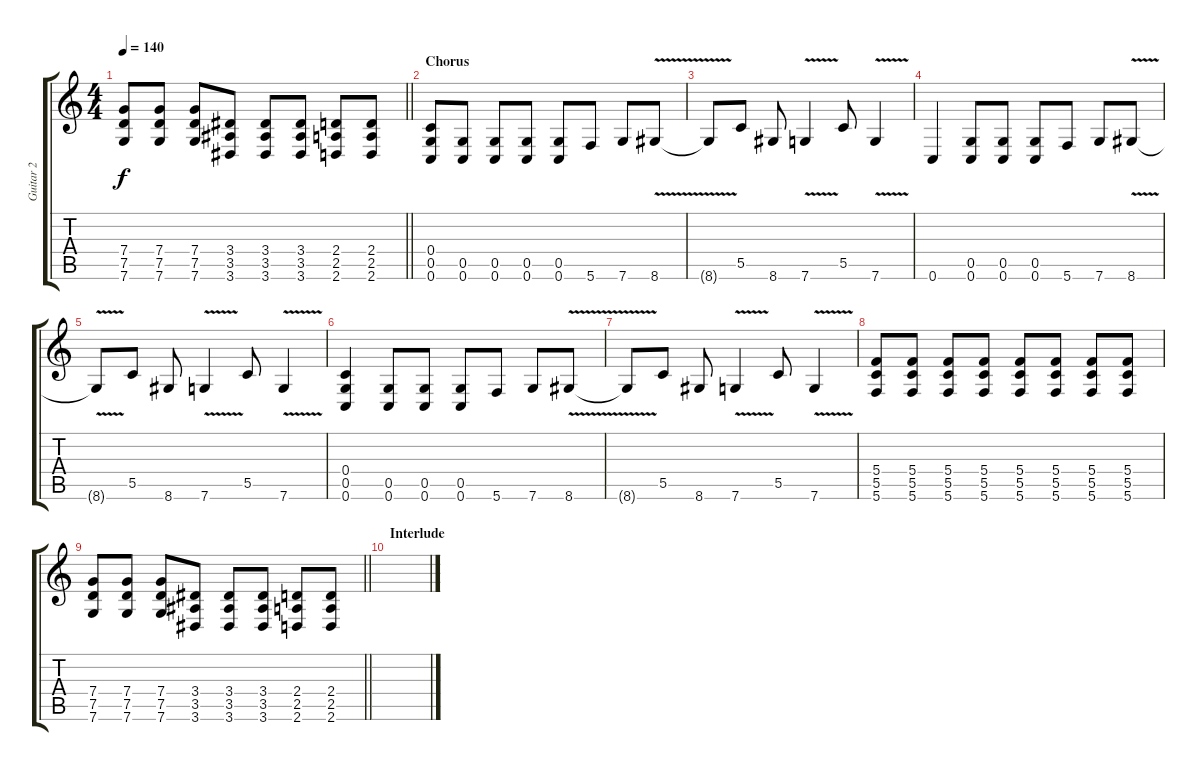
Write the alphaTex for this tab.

\track ("Guitar 2" "Guitar 2") {instrument distortionguitar}
\staff {score tabs}
\tuning (D4 A3 F3 C3 G2 C2) {hide}
\ts (4 4)
\tempo 140
\clef g2
\barLineRight lightlight
\ks c
(7.4 7.5 7.6).8{dy f} (7.4 7.5 7.6).8 (7.4 7.5 7.6).8 (3.4 3.5 3.6).8 (3.4 3.5 3.6).8 (3.4 3.5 3.6).8 (2.4 2.5 2.6).8 (2.4 2.5 2.6).8 |
\section ("" "Chorus")
(0.4 0.5 0.6).8 (0.5 0.6).8 (0.5 0.6).8 (0.5 0.6).8 (0.5 0.6).8 5.6.8 7.6.8 8.6{v}.8 |
8.6{t}.8 5.5.8 8.6.8 7.6{v}.4 5.5.8 7.6{v}.4 |
0.6.4 (0.5 0.6).8 (0.5 0.6).8 (0.5 0.6).8 5.6.8 7.6.8 8.6{v}.8 |
8.6{t}.8 5.5.8 8.6.8 7.6{v}.4 5.5.8 7.6{v}.4 |
(0.4 0.5 0.6).4 (0.5 0.6).8 (0.5 0.6).8 (0.5 0.6).8 5.6.8 7.6.8 8.6{v}.8 |
8.6{t}.8 5.5.8 8.6.8 7.6{v}.4 5.5.8 7.6{v}.4 |
(5.4 5.5 5.6).8 (5.4 5.5 5.6).8 (5.4 5.5 5.6).8 (5.4 5.5 5.6).8 (5.4 5.5 5.6).8 (5.4 5.5 5.6).8 (5.4 5.5 5.6).8 (5.4 5.5 5.6).8 |
\barLineRight lightlight
(7.4 7.5 7.6).8 (7.4 7.5 7.6).8 (7.4 7.5 7.6).8 (3.4 3.5 3.6).8 (3.4 3.5 3.6).8 (3.4 3.5 3.6).8 (2.4 2.5 2.6).8 (2.4 2.5 2.6).8 |
\section ("" "Interlude")
